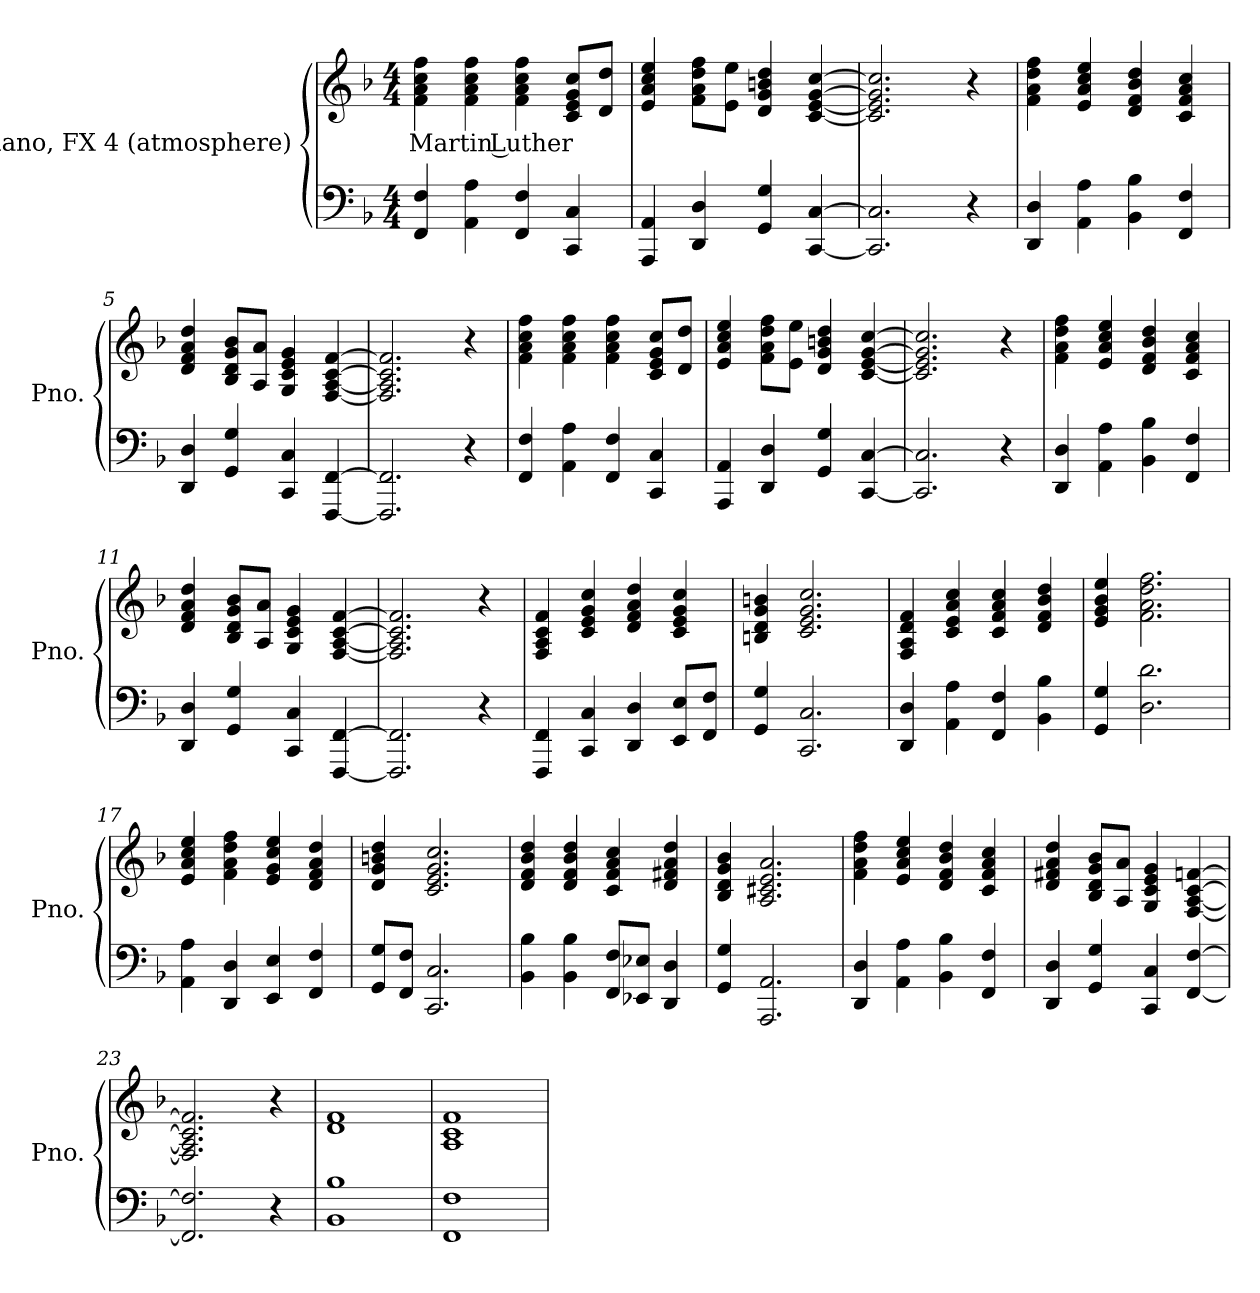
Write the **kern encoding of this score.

**kern	**kern	**text
*part2	*part1	*part1
*staff2	*staff1	*staff1
*I"Piano, FX 4 (atmosphere)	*I"Piano, FX 4 (atmosphere)	*
*I'Pno.	*I'Pno.	*
*clefF4	*clefG2	*
*k[b-]	*k[b-]	*
*M4/4	*M4/4	*
*MM90	*MM90	*
=1	=1	=1
!	!	!LO:LY:b
4FF/ 4F/	4f\ 4a\ 4cc\ 4ff\	Martin Luther
4AA\ 4A\	4f\ 4a\ 4cc\ 4ff\	.
4FF/ 4F/	4f\ 4a\ 4cc\ 4ff\	.
4CC/ 4C/	8c/ 8e/ 8g/ 8cc/L	.
.	8d/ 8dd/J	.
=2	=2	=2
4AAA/ 4AA/	4e/ 4a/ 4cc/ 4ee/	.
4DD/ 4D/	8f\ 8a\ 8dd\ 8ff\L	.
.	8e\ 8ee\J	.
4GG/ 4G/	4d/ 4g/ 4bn/ 4dd/	.
[4CC/ [4C/	[4c/ [4e/ [4g/ [4cc/	.
=3	=3	=3
2.CC/] 2.C/]	2.c/] 2.e/] 2.g/] 2.cc/]	.
4r	4r	.
=4	=4	=4
4DD/ 4D/	4f\ 4a\ 4dd\ 4ff\	.
4AA\ 4A\	4e/ 4a/ 4cc/ 4ee/	.
4BB-\ 4B-\	4d/ 4f/ 4b-/ 4dd/	.
4FF/ 4F/	4c/ 4f/ 4a/ 4cc/	.
!!LO:LB:g=z
=5	=5	=5
4DD/ 4D/	4d/ 4f/ 4a/ 4dd/	.
4GG/ 4G/	8B-/ 8d/ 8g/ 8b-/L	.
.	8A/ 8a/J	.
4CC/ 4C/	4G/ 4c/ 4e/ 4g/	.
[4FFF/ [4FF/	[4F/ [4A/ [4c/ [4f/	.
=6	=6	=6
2.FFF/] 2.FF/]	2.F/] 2.A/] 2.c/] 2.f/]	.
4r	4r	.
=7	=7	=7
4FF/ 4F/	4f\ 4a\ 4cc\ 4ff\	.
4AA\ 4A\	4f\ 4a\ 4cc\ 4ff\	.
4FF/ 4F/	4f\ 4a\ 4cc\ 4ff\	.
4CC/ 4C/	8c/ 8e/ 8g/ 8cc/L	.
.	8d/ 8dd/J	.
=8	=8	=8
4AAA/ 4AA/	4e/ 4a/ 4cc/ 4ee/	.
4DD/ 4D/	8f\ 8a\ 8dd\ 8ff\L	.
.	8e\ 8ee\J	.
4GG/ 4G/	4d/ 4g/ 4bn/ 4dd/	.
[4CC/ [4C/	[4c/ [4e/ [4g/ [4cc/	.
=9	=9	=9
2.CC/] 2.C/]	2.c/] 2.e/] 2.g/] 2.cc/]	.
4r	4r	.
=10	=10	=10
4DD/ 4D/	4f\ 4a\ 4dd\ 4ff\	.
4AA\ 4A\	4e/ 4a/ 4cc/ 4ee/	.
4BB-\ 4B-\	4d/ 4f/ 4b-/ 4dd/	.
4FF/ 4F/	4c/ 4f/ 4a/ 4cc/	.
=11	=11	=11
4DD/ 4D/	4d/ 4f/ 4a/ 4dd/	.
4GG/ 4G/	8B-/ 8d/ 8g/ 8b-/L	.
.	8A/ 8a/J	.
4CC/ 4C/	4G/ 4c/ 4e/ 4g/	.
[4FFF/ [4FF/	[4F/ [4A/ [4c/ [4f/	.
=12	=12	=12
2.FFF/] 2.FF/]	2.F/] 2.A/] 2.c/] 2.f/]	.
4r	4r	.
!!LO:LB:g=z
=13	=13	=13
4FFF/ 4FF/	4F/ 4A/ 4c/ 4f/	.
4CC/ 4C/	4c/ 4e/ 4g/ 4cc/	.
4DD/ 4D/	4d/ 4f/ 4a/ 4dd/	.
8EE/ 8E/L	4c/ 4e/ 4g/ 4cc/	.
8FF/ 8F/J	.	.
=14	=14	=14
4GG/ 4G/	4Bn/ 4d/ 4g/ 4bn/	.
2.CC/ 2.C/	2.c/ 2.e/ 2.g/ 2.cc/	.
=15	=15	=15
4DD/ 4D/	4F/ 4A/ 4d/ 4f/	.
4AA\ 4A\	4c/ 4e/ 4a/ 4cc/	.
4FF/ 4F/	4c/ 4f/ 4a/ 4cc/	.
4BB-\ 4B-\	4d/ 4f/ 4b-/ 4dd/	.
=16	=16	=16
4GG/ 4G/	4e/ 4g/ 4b-/ 4ee/	.
2.D\ 2.d\	2.f\ 2.a\ 2.dd\ 2.ff\	.
=17	=17	=17
4AA\ 4A\	4e/ 4a/ 4cc/ 4ee/	.
4DD/ 4D/	4f\ 4a\ 4dd\ 4ff\	.
4EE/ 4E/	4e/ 4g/ 4cc/ 4ee/	.
4FF/ 4F/	4d/ 4f/ 4a/ 4dd/	.
=18	=18	=18
8GG/ 8G/L	4d/ 4g/ 4bn/ 4dd/	.
8FF/ 8F/J	.	.
2.CC/ 2.C/	2.c/ 2.e/ 2.g/ 2.cc/	.
=19	=19	=19
4BB-\ 4B-\	4d/ 4f/ 4b-/ 4dd/	.
4BB-\ 4B-\	4d/ 4f/ 4b-/ 4dd/	.
8FF/ 8F/L	4c/ 4f/ 4a/ 4cc/	.
8EE-X/ 8E-X/J	.	.
4DD/ 4D/	4d/ 4f#X/ 4a/ 4dd/	.
=20	=20	=20
4GG/ 4G/	4B-/ 4d/ 4g/ 4b-/	.
2.AAA/ 2.AA/	2.A/ 2.c#X/ 2.e/ 2.a/	.
!!LO:LB:g=z
=21	=21	=21
4DD/ 4D/	4f\ 4a\ 4dd\ 4ff\	.
4AA\ 4A\	4e/ 4a/ 4cc/ 4ee/	.
4BB-\ 4B-\	4d/ 4f/ 4b-/ 4dd/	.
4FF/ 4F/	4c/ 4f/ 4a/ 4cc/	.
=22	=22	=22
4DD/ 4D/	4d/ 4f#X/ 4a/ 4dd/	.
4GG/ 4G/	8B-/ 8d/ 8g/ 8b-/L	.
.	8A/ 8a/J	.
4CC/ 4C/	4G/ 4c/ 4e/ 4g/	.
[4FF/ [4F/	[4F/ [4A/ [4c/ [4fn/	.
=23	=23	=23
2.FF/] 2.F/]	2.F/] 2.A/] 2.c/] 2.f/]	.
4r	4r	.
=24	=24	=24
1BB- 1B-	1d 1f	.
=25	=25	=25
1FF 1F	1A 1c 1f	.
=	=	=
*-	*-	*-
